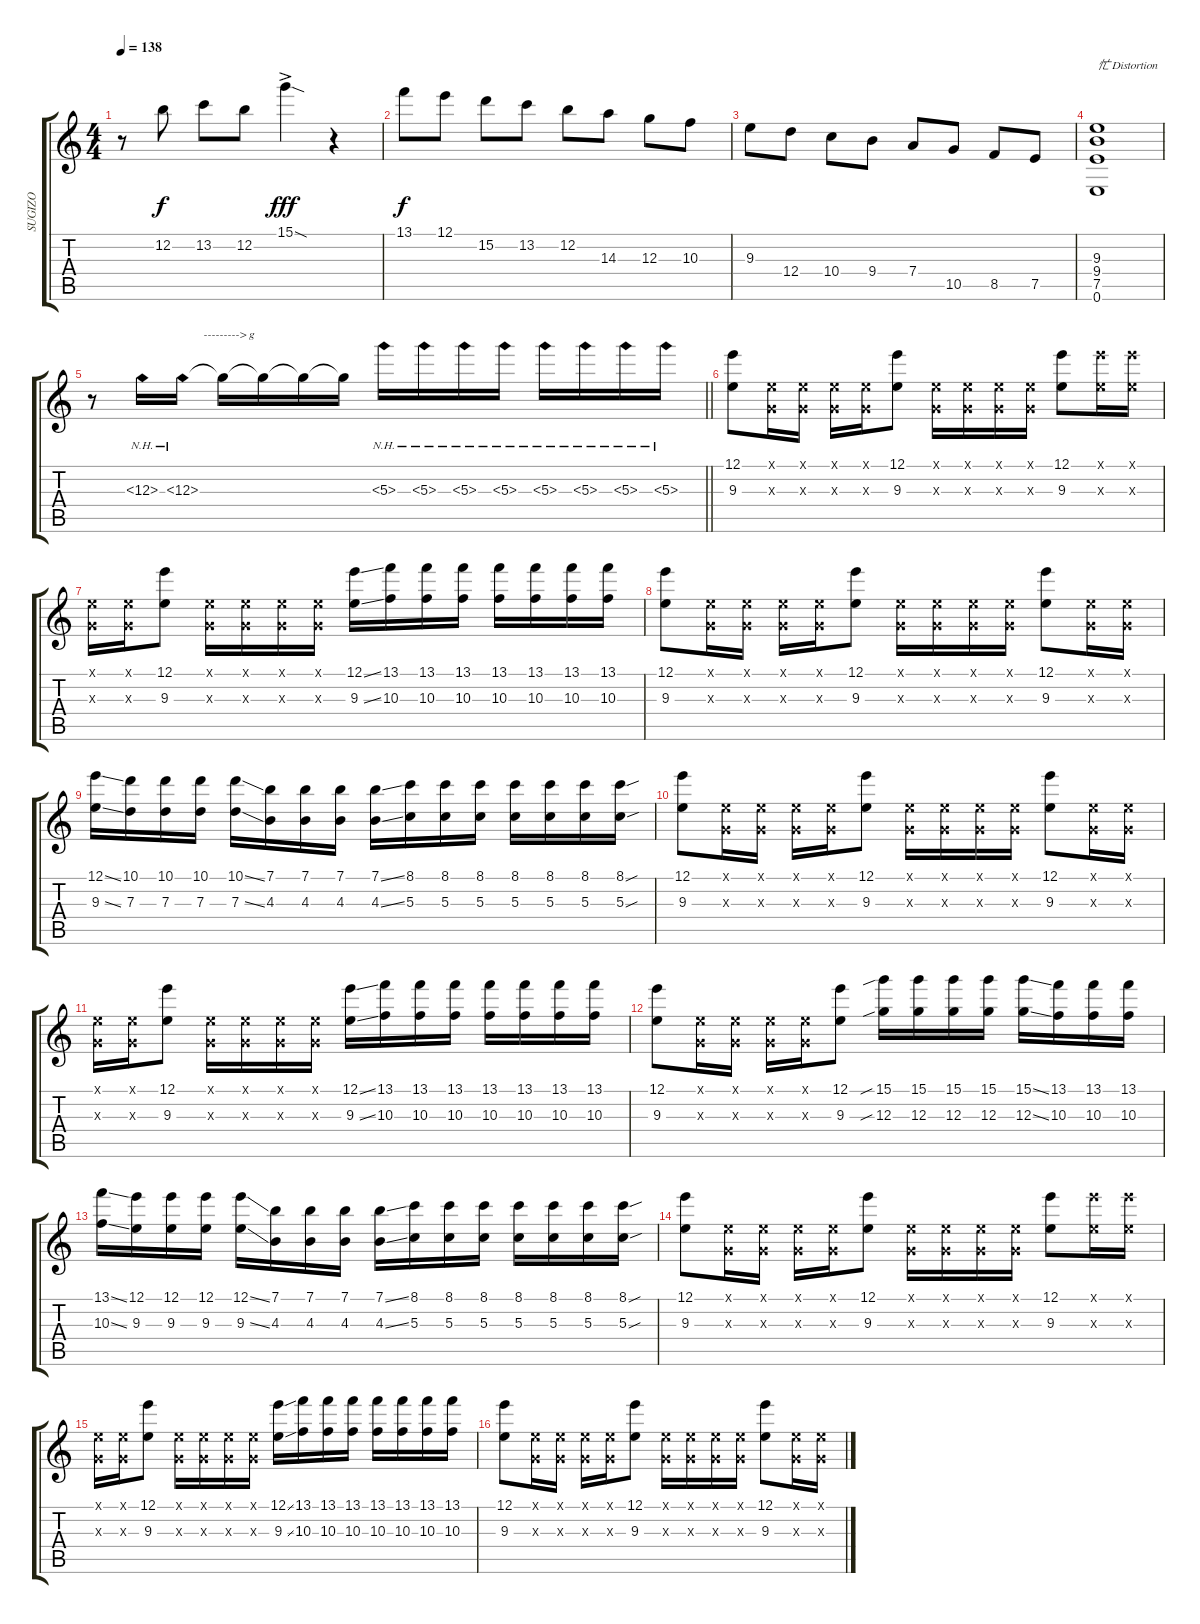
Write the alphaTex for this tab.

\track ("SUGIZO" "SUGIZO") {instrument distortionguitar}
\staff {score tabs}
\tuning (E4 B3 G3 D3 A2 E2) {hide}
\ts (4 4)
\tempo 138
\clef g2
\ks c
r.8{dy fff balance 0} 12.2.8{dy f} 13.2.8 12.2.8 15.1{sod ac}.4{dy fff} r.4 |
13.1.8{dy f balance 8} 12.1.8 15.2.8 13.2.8 12.2.8 14.3.8 12.3.8 10.3.8 |
9.3.8{balance 16} 12.4.8 10.4.8 9.4.8 7.4.8 10.5.8 8.5.8 7.5.8 |
(9.3 9.4 7.5 0.6).1{txt "忙 Distortion " balance 8 instrument distortionguitar} |
\barLineRight lightlight
r.8 12.3{nh}.16 12.3{nh}.16{txt "       ---------> g"} 12.3{t}.16 12.3{t}.16 12.3{t}.16 12.3{t}.16 5.3{nh}.16 5.3{nh}.16 5.3{nh}.16 5.3{nh}.16 5.3{nh}.16 5.3{nh}.16 5.3{nh}.16 5.3{nh}.16 |
(12.1 9.3).8{balance 5} (0.1{x} 0.3{x}).16 (0.1{x} 0.3{x}).16 (0.1{x} 0.3{x}).16 (0.1{x} 0.3{x}).16 (12.1 9.3).8 (0.1{x} 0.3{x}).16 (0.1{x} 0.3{x}).16 (0.1{x} 0.3{x}).16 (0.1{x} 0.3{x}).16 (12.1 9.3).8 (12.1{x} 9.3{x}).16 (12.1{x} 9.3{x}).16 |
(0.1{x} 0.3{x}).16{balance 8} (0.1{x} 0.3{x}).16 (12.1 9.3).8 (0.1{x} 0.3{x}).16 (0.1{x} 0.3{x}).16 (0.1{x} 0.3{x}).16 (0.1{x} 0.3{x}).16 (12.1{ss} 9.3{ss}).16 (13.1 10.3).16 (13.1 10.3).16 (13.1 10.3).16 (13.1 10.3).16 (13.1 10.3).16 (13.1 10.3).16 (13.1 10.3).16 |
(12.1 9.3).8{balance 11} (0.1{x} 0.3{x}).16 (0.1{x} 0.3{x}).16 (0.1{x} 0.3{x}).16 (0.1{x} 0.3{x}).16 (12.1 9.3).8 (0.1{x} 0.3{x}).16 (0.1{x} 0.3{x}).16 (0.1{x} 0.3{x}).16 (0.1{x} 0.3{x}).16 (12.1 9.3).8 (0.1{x} 0.3{x}).16 (0.1{x} 0.3{x}).16 |
(12.1{ss} 9.3{ss}).16{balance 8} (10.1 7.3).16 (10.1 7.3).16 (10.1 7.3).16 (10.1{ss} 7.3{ss}).16 (7.1 4.3).16 (7.1 4.3).16 (7.1 4.3).16 (7.1{ss} 4.3{ss}).16 (8.1 5.3).16 (8.1 5.3).16 (8.1 5.3).16 (8.1 5.3).16 (8.1 5.3).16 (8.1 5.3).16 (8.1{sou} 5.3{sou}).16 |
(12.1 9.3).8{balance 5} (0.1{x} 0.3{x}).16 (0.1{x} 0.3{x}).16 (0.1{x} 0.3{x}).16 (0.1{x} 0.3{x}).16 (12.1 9.3).8 (0.1{x} 0.3{x}).16 (0.1{x} 0.3{x}).16 (0.1{x} 0.3{x}).16 (0.1{x} 0.3{x}).16 (12.1 9.3).8 (0.1{x} 0.3{x}).16 (0.1{x} 0.3{x}).16 |
(0.1{x} 0.3{x}).16{balance 8} (0.1{x} 0.3{x}).16 (12.1 9.3).8 (0.1{x} 0.3{x}).16 (0.1{x} 0.3{x}).16 (0.1{x} 0.3{x}).16 (0.1{x} 0.3{x}).16 (12.1{ss} 9.3{ss}).16 (13.1 10.3).16 (13.1 10.3).16 (13.1 10.3).16 (13.1 10.3).16 (13.1 10.3).16 (13.1 10.3).16 (13.1 10.3).16 |
(12.1 9.3).8{balance 11} (0.1{x} 0.3{x}).16 (0.1{x} 0.3{x}).16 (0.1{x} 0.3{x}).16 (0.1{x} 0.3{x}).16 (12.1 9.3).8 (15.1{sib} 12.3{sib}).16 (15.1 12.3).16 (15.1 12.3).16 (15.1 12.3).16 (15.1{ss} 12.3{ss}).16 (13.1 10.3).16 (13.1 10.3).16 (13.1 10.3).16 |
(13.1{ss} 10.3{ss}).16{balance 8} (12.1 9.3).16 (12.1 9.3).16 (12.1 9.3).16 (12.1{ss} 9.3{ss}).16 (7.1 4.3).16 (7.1 4.3).16 (7.1 4.3).16 (7.1{ss} 4.3{ss}).16 (8.1 5.3).16 (8.1 5.3).16 (8.1 5.3).16 (8.1 5.3).16 (8.1 5.3).16 (8.1 5.3).16 (8.1{sou} 5.3{sou}).16 |
(12.1 9.3).8{balance 5} (0.1{x} 0.3{x}).16 (0.1{x} 0.3{x}).16 (0.1{x} 0.3{x}).16 (0.1{x} 0.3{x}).16 (12.1 9.3).8 (0.1{x} 0.3{x}).16 (0.1{x} 0.3{x}).16 (0.1{x} 0.3{x}).16 (0.1{x} 0.3{x}).16 (12.1 9.3).8 (12.1{x} 9.3{x}).16 (12.1{x} 9.3{x}).16 |
(0.1{x} 0.3{x}).16{balance 8} (0.1{x} 0.3{x}).16 (12.1 9.3).8 (0.1{x} 0.3{x}).16 (0.1{x} 0.3{x}).16 (0.1{x} 0.3{x}).16 (0.1{x} 0.3{x}).16 (12.1{ss} 9.3{ss}).16 (13.1 10.3).16 (13.1 10.3).16 (13.1 10.3).16 (13.1 10.3).16 (13.1 10.3).16 (13.1 10.3).16 (13.1 10.3).16 |
(12.1 9.3).8{balance 11} (0.1{x} 0.3{x}).16 (0.1{x} 0.3{x}).16 (0.1{x} 0.3{x}).16 (0.1{x} 0.3{x}).16 (12.1 9.3).8 (0.1{x} 0.3{x}).16 (0.1{x} 0.3{x}).16 (0.1{x} 0.3{x}).16 (0.1{x} 0.3{x}).16 (12.1 9.3).8 (0.1{x} 0.3{x}).16 (0.1{x} 0.3{x}).16
